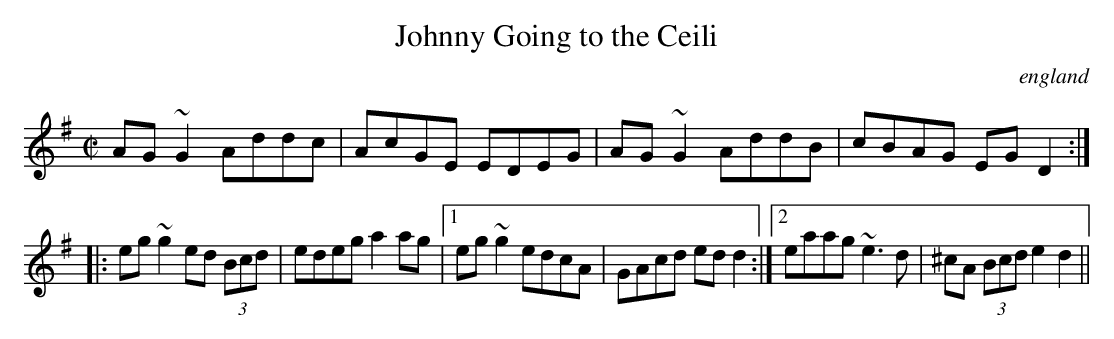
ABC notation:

X:1
T:Johnny Going to the Ceili
O:england
M:C|
K:Dmix
AG~G2 Addc|AcGE EDEG|AG~G2 AddB|cBAG EGD2:|
|:eg~g2 ed (3Bcd|edeg a2ag|1 eg~g2 edcA|GAcd edd2:|2 eaag ~e3d|^cA (3Bcd e2d2||
